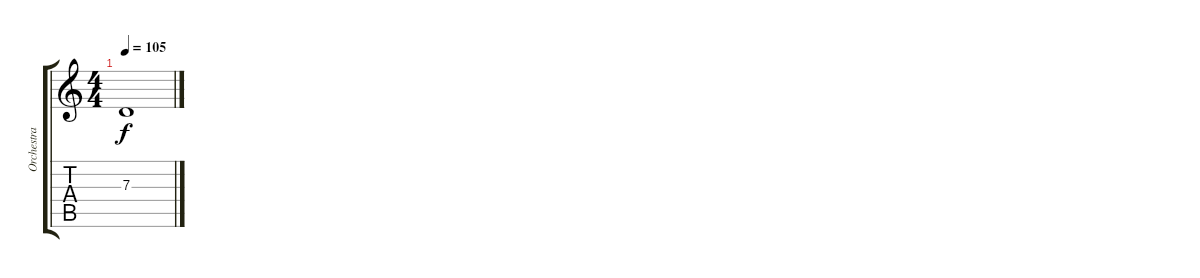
\track ("Orchestra" "Orchestra") {instrument stringensemble1}
\staff {score tabs}
\tuning (E4 B3 G3 D3 A2 E2) {hide}
\ts (4 4)
\tempo 105
\clef g2
\ks c
7.3.1{dy f}
